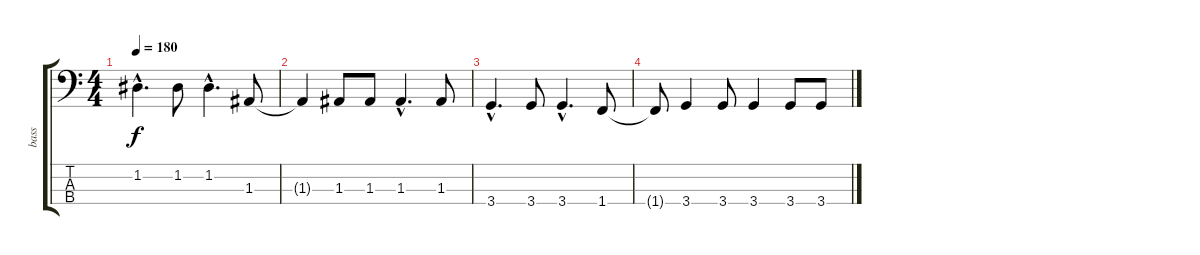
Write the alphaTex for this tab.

\track ("bass" "bass") {instrument slapbass2}
\staff {score tabs}
\tuning (G2 D2 A1 E1) {hide}
\ts (4 4)
\tempo 180
\clef f4
\ks c
1.2{hac}.4{d dy f} 1.2.8 1.2{hac}.4{d} 1.3.8 |
1.3{t}.4 1.3.8 1.3.8 1.3{hac}.4{d} 1.3.8 |
3.4{hac}.4{d} 3.4.8 3.4{hac}.4{d} 1.4.8 |
1.4{t}.8 3.4.4 3.4.8 3.4.4 3.4.8 3.4.8
